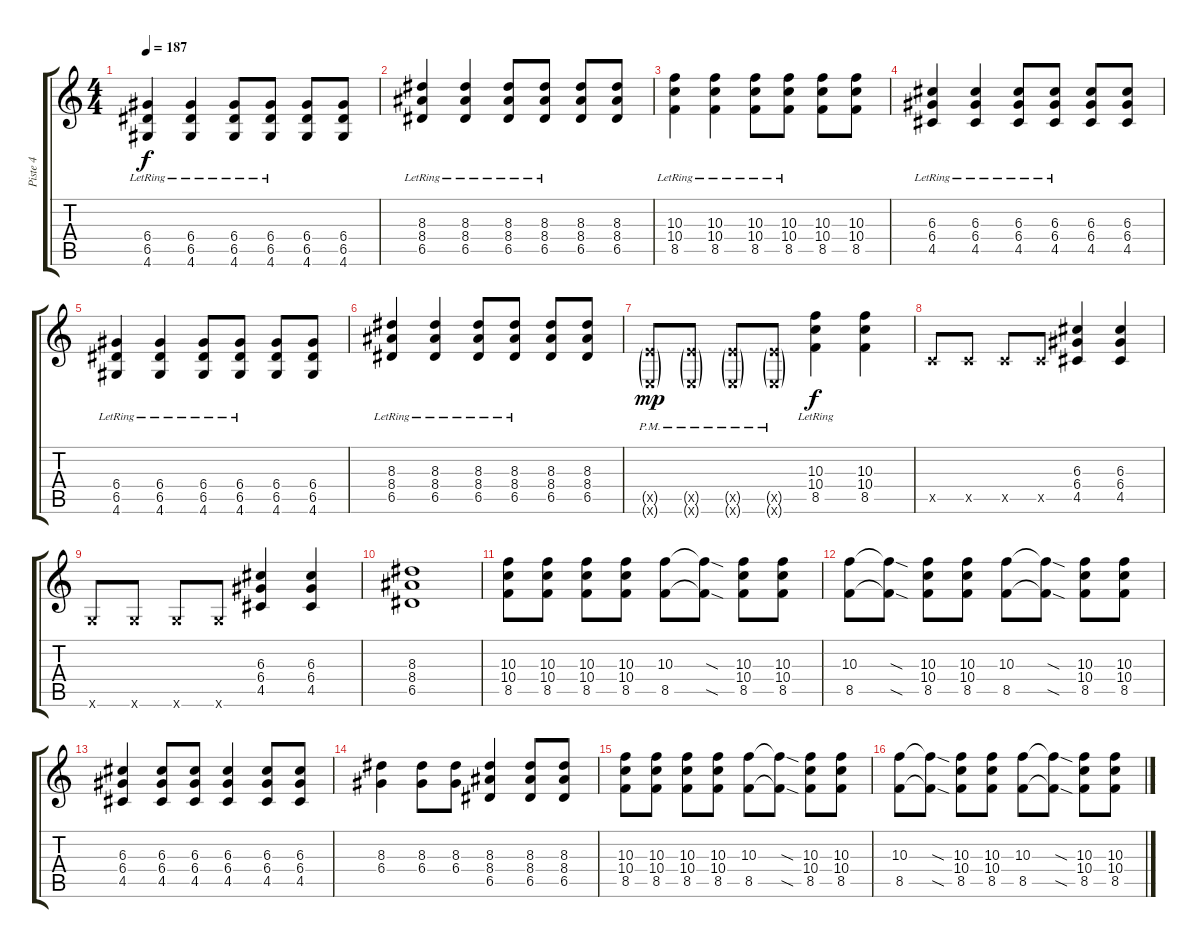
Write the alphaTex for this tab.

\track ("Piste 4" "Piste 4") {instrument overdrivenguitar}
\staff {score tabs}
\tuning (E4 B3 G3 D3 A2 E2) {hide}
\ts (4 4)
\tempo 187
\clef g2
\ks c
(6.4{lr} 6.5 4.6).4{dy f} (6.4{lr} 6.5{lr} 4.6).4 (6.4{lr} 6.5{lr} 4.6).8 (6.4{lr} 6.5{lr} 4.6).8 (6.4 6.5 4.6).8 (6.4 6.5 4.6).8 |
(8.3{lr} 8.4{lr} 6.5{lr}).4 (8.3{lr} 8.4{lr} 6.5{lr}).4 (8.3{lr} 8.4{lr} 6.5{lr}).8 (8.3{lr} 8.4{lr} 6.5{lr}).8 (8.3 8.4 6.5).8 (8.3 8.4 6.5).8 |
(10.3{lr} 10.4{lr} 8.5{lr}).4 (10.3{lr} 10.4{lr} 8.5{lr}).4 (10.3{lr} 10.4{lr} 8.5{lr}).8 (10.3{lr} 10.4{lr} 8.5{lr}).8 (10.3 10.4 8.5).8 (10.3 10.4 8.5).8 |
(6.3{lr} 6.4{lr} 4.5).4 (6.3{lr} 6.4{lr} 4.5{lr}).4 (6.3{lr} 6.4{lr} 4.5{lr}).8 (6.3{lr} 6.4{lr} 4.5{lr}).8 (6.3 6.4 4.5).8 (6.3 6.4 4.5).8 |
(6.4{lr} 6.5 4.6).4 (6.4{lr} 6.5{lr} 4.6).4 (6.4{lr} 6.5{lr} 4.6).8 (6.4{lr} 6.5{lr} 4.6).8 (6.4 6.5 4.6).8 (6.4 6.5 4.6).8 |
(8.3{lr} 8.4{lr} 6.5{lr}).4 (8.3{lr} 8.4{lr} 6.5{lr}).4 (8.3{lr} 8.4{lr} 6.5{lr}).8 (8.3{lr} 8.4{lr} 6.5{lr}).8 (8.3 8.4 6.5).8 (8.3 8.4 6.5).8 |
(7.5{g x} 0.6{g pm x}).8{dy mp} (7.5{g x} 0.6{g pm x}).8 (7.5{g x} 0.6{g pm x}).8 (7.5{g x} 0.6{g pm x}).8 (10.3{lr} 10.4{lr} 8.5{lr}).4{dy f} (10.3 10.4 8.5).4 |
3.5{x}.8 3.5{x}.8 3.5{x}.8 3.5{x}.8 (6.3 6.4 4.5).4 (6.3 6.4 4.5).4 |
3.6{x}.8 3.6{x}.8 3.6{x}.8 3.6{x}.8 (6.3 6.4 4.5).4 (6.3 6.4 4.5).4 |
(8.3 8.4 6.5).1 |
(10.3 10.4 8.5).8 (10.3 10.4 8.5).8 (10.3 10.4 8.5).8 (10.3 10.4 8.5).8 (10.3 8.5).8 (10.3{sod t} 8.5{sod t}).8 (10.3 10.4 8.5).8 (10.3 10.4 8.5).8 |
(10.3 8.5).8 (10.3{sod t} 8.5{sod t}).8 (10.3 10.4 8.5).8 (10.3 10.4 8.5).8 (10.3 8.5).8 (10.3{sod t} 8.5{sod t}).8 (10.3 10.4 8.5).8 (10.3 10.4 8.5).8 |
(6.3 6.4 4.5).4 (6.3 6.4 4.5).8 (6.3 6.4 4.5).8 (6.3 6.4 4.5).4 (6.3 6.4 4.5).8 (6.3 6.4 4.5).8 |
(8.3 6.4).4 (8.3 6.4).8 (8.3 6.4).8 (8.3 8.4 6.5).4 (8.3 8.4 6.5).8 (8.3 8.4 6.5).8 |
(10.3 10.4 8.5).8 (10.3 10.4 8.5).8 (10.3 10.4 8.5).8 (10.3 10.4 8.5).8 (10.3 8.5).8 (10.3{sod t} 8.5{sod t}).8 (10.3 10.4 8.5).8 (10.3 10.4 8.5).8 |
(10.3 8.5).8 (10.3{sod t} 8.5{sod t}).8 (10.3 10.4 8.5).8 (10.3 10.4 8.5).8 (10.3 8.5).8 (10.3{sod t} 8.5{sod t}).8 (10.3 10.4 8.5).8 (10.3 10.4 8.5).8
